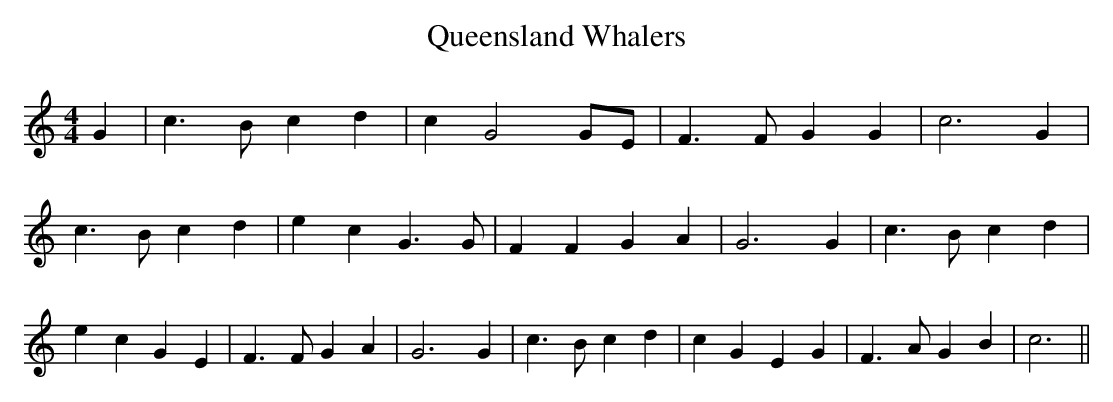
X:1
T:Queensland Whalers
M:4/4
L:1/4
K:C
 G| c3/2 B/2 c d| c G2 G/2E/2| F3/2 F/2 G G| c3 G| c3/2 B/2 c d| e c G3/2 G/2|\
 F F G A| G3 G| c3/2 B/2 c d| e c- G E| F3/2 F/2 G A| G3 G| c3/2 B/2 c d|\
 c G E G| F3/2 A/2 G B| c3||
